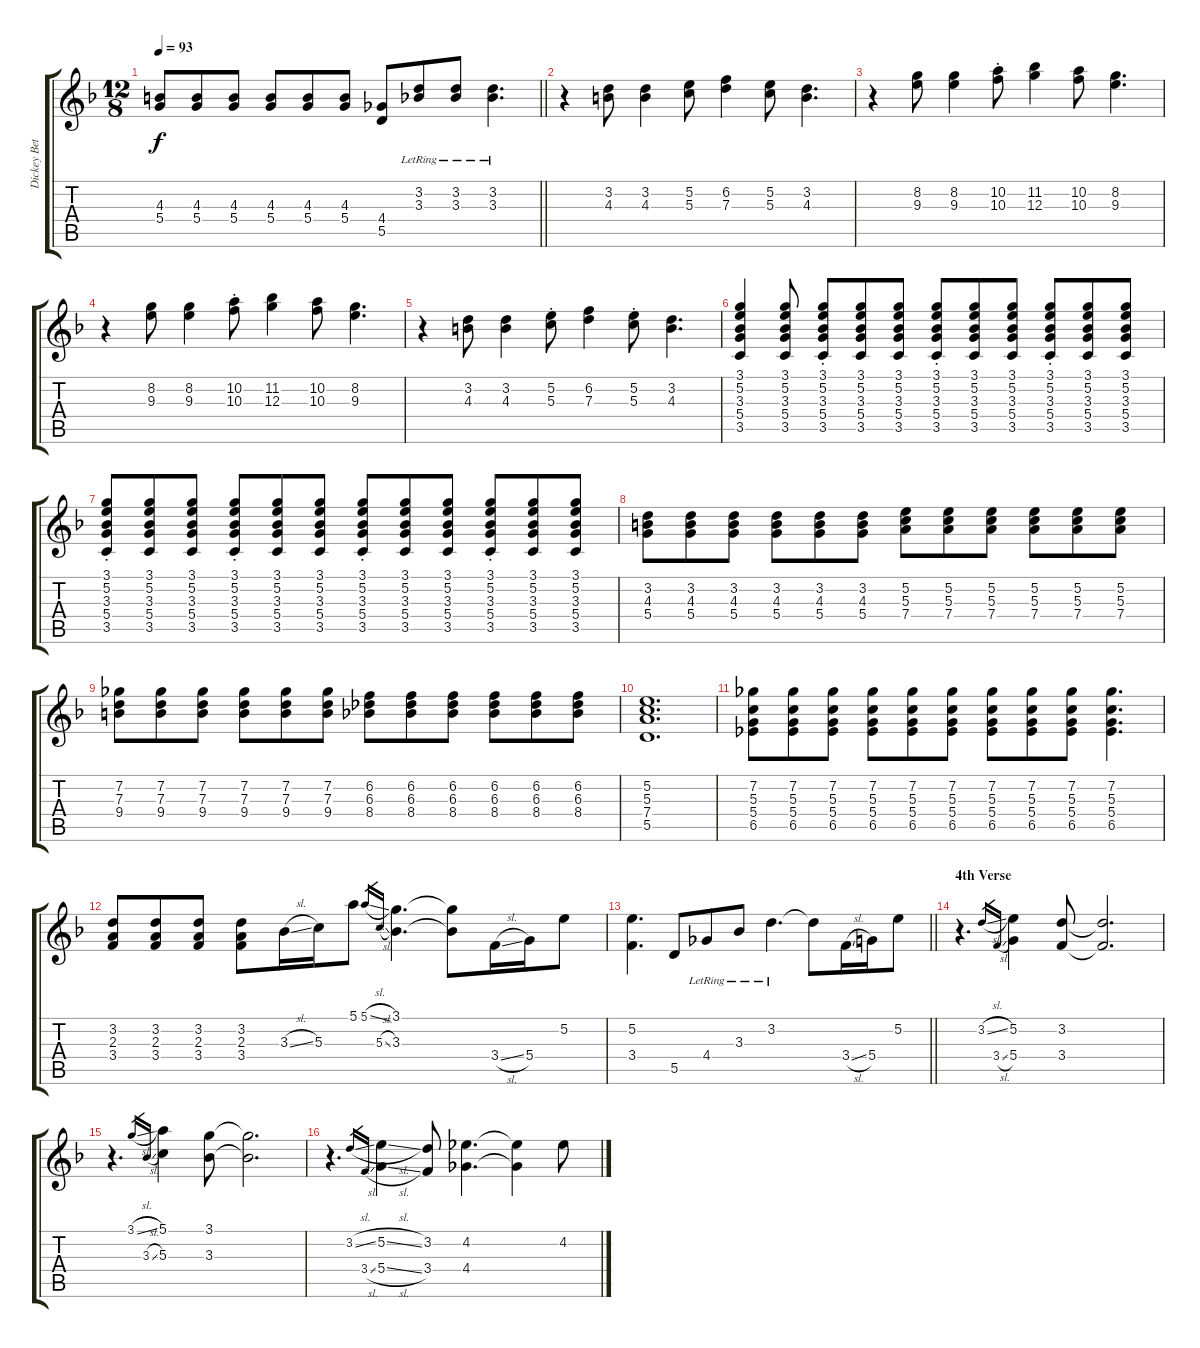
\track ("Dickey Betts" "Dickey Bet") {instrument distortionguitar}
\staff {score tabs}
\tuning (E4 B3 G3 D3 A2 E2) {hide}
\ts (12 8)
\tempo 93
\clef g2
\barLineRight lightlight
\ks f
(4.3 5.4).8{dy f} (4.3 5.4).8 (4.3 5.4).8 (4.3 5.4).8 (4.3 5.4).8 (4.3 5.4).8 (4.4 5.5).8 (3.2{lr} 3.3{lr}).8 (3.2{lr} 3.3{lr}).8 (3.2{lr} 3.3{lr}).4{d} |
r.4 (3.2 4.3).8 (3.2 4.3).4 (5.2 5.3).8 (6.2 7.3).4 (5.2 5.3).8 (3.2 4.3).4{d} |
r.4 (8.2 9.3).8 (8.2 9.3).4 (10.2{st} 10.3{st}).8 (11.2 12.3).4 (10.2 10.3).8 (8.2 9.3).4{d} |
r.4 (8.2 9.3).8 (8.2 9.3).4 (10.2{st} 10.3{st}).8 (11.2 12.3).4 (10.2 10.3).8 (8.2 9.3).4{d} |
r.4 (3.2 4.3).8 (3.2 4.3).4 (5.2{st} 5.3{st}).8 (6.2 7.3).4 (5.2{st} 5.3{st}).8 (3.2 4.3).4{d} |
(3.1 5.2 3.3 5.4 3.5).4 (3.1 5.2 3.3 5.4 3.5).8 (3.1{st} 5.2{st} 3.3{st} 5.4{st} 3.5{st}).8 (3.1 5.2 3.3 5.4 3.5).8 (3.1 5.2 3.3 5.4 3.5).8 (3.1{st} 5.2{st} 3.3{st} 5.4{st} 3.5{st}).8 (3.1 5.2 3.3 5.4 3.5).8 (3.1 5.2 3.3 5.4 3.5).8 (3.1{st} 5.2{st} 3.3{st} 5.4{st} 3.5{st}).8 (3.1 5.2 3.3 5.4 3.5).8 (3.1 5.2 3.3 5.4 3.5).8 |
(3.1{st} 5.2{st} 3.3{st} 5.4{st} 3.5{st}).8 (3.1 5.2 3.3 5.4 3.5).8 (3.1 5.2 3.3 5.4 3.5).8 (3.1{st} 5.2{st} 3.3{st} 5.4{st} 3.5{st}).8 (3.1 5.2 3.3 5.4 3.5).8 (3.1 5.2 3.3 5.4 3.5).8 (3.1{st} 5.2{st} 3.3{st} 5.4{st} 3.5{st}).8 (3.1 5.2 3.3 5.4 3.5).8 (3.1 5.2 3.3 5.4 3.5).8 (3.1{st} 5.2{st} 3.3{st} 5.4{st} 3.5{st}).8 (3.1 5.2 3.3 5.4 3.5).8 (3.1 5.2 3.3 5.4 3.5).8 |
(3.2 4.3 5.4).8 (3.2 4.3 5.4).8 (3.2 4.3 5.4).8 (3.2 4.3 5.4).8 (3.2 4.3 5.4).8 (3.2 4.3 5.4).8 (5.2 5.3 7.4).8 (5.2 5.3 7.4).8 (5.2 5.3 7.4).8 (5.2 5.3 7.4).8 (5.2 5.3 7.4).8 (5.2 5.3 7.4).8 |
(7.2 7.3 9.4).8 (7.2 7.3 9.4).8 (7.2 7.3 9.4).8 (7.2 7.3 9.4).8 (7.2 7.3 9.4).8 (7.2 7.3 9.4).8 (6.2 6.3 8.4).8 (6.2 6.3 8.4).8 (6.2 6.3 8.4).8 (6.2 6.3 8.4).8 (6.2 6.3 8.4).8 (6.2 6.3 8.4).8 |
(5.2 5.3 7.4 5.5).1{d} |
(7.2 5.3 5.4 6.5).8 (7.2 5.3 5.4 6.5).8 (7.2 5.3 5.4 6.5).8 (7.2 5.3 5.4 6.5).8 (7.2 5.3 5.4 6.5).8 (7.2 5.3 5.4 6.5).8 (7.2 5.3 5.4 6.5).8 (7.2 5.3 5.4 6.5).8 (7.2 5.3 5.4 6.5).8 (7.2 5.3 5.4 6.5).4{d} |
(3.2 2.3 3.4).8 (3.2 2.3 3.4).8 (3.2 2.3 3.4).8 (3.2 2.3 3.4).8 3.3{sl}.16 5.3.16 5.1.8 5.1{sl}.16{gr} 5.3{sl}.16{gr} (3.1 3.3).4{d} (3.1{t} 3.3{t}).8 3.4{sl}.16 5.4.16 5.2.8 |
\barLineRight lightlight
(5.2 3.4).4{d} 5.5.8 4.4{lr}.8 3.3{lr}.8 3.2{lr}.4{d} 3.2{t}.8 3.4{sl}.16 5.4.16 5.2.8 |
\section ("" "4th Verse")
r.4{d} 3.2{sl}.16{gr} 3.4{sl}.16{gr} (5.2 5.4).4 (3.2 3.4).8 (3.2{t} 3.4{t}).2{d} |
r.4{d} 3.1{sl}.16{gr} 3.3{sl}.16{gr} (5.1 5.3).4 (3.1 3.3).8 (3.1{t} 3.3{t}).2{d} |
r.4{d} 3.2{sl}.16{gr} 3.4{sl}.16{gr} (5.2{sl} 5.4{sl}).4 (3.2 3.4).8 (4.2 4.4).4{d} (4.2{t} 4.4{t}).4 4.2.8
